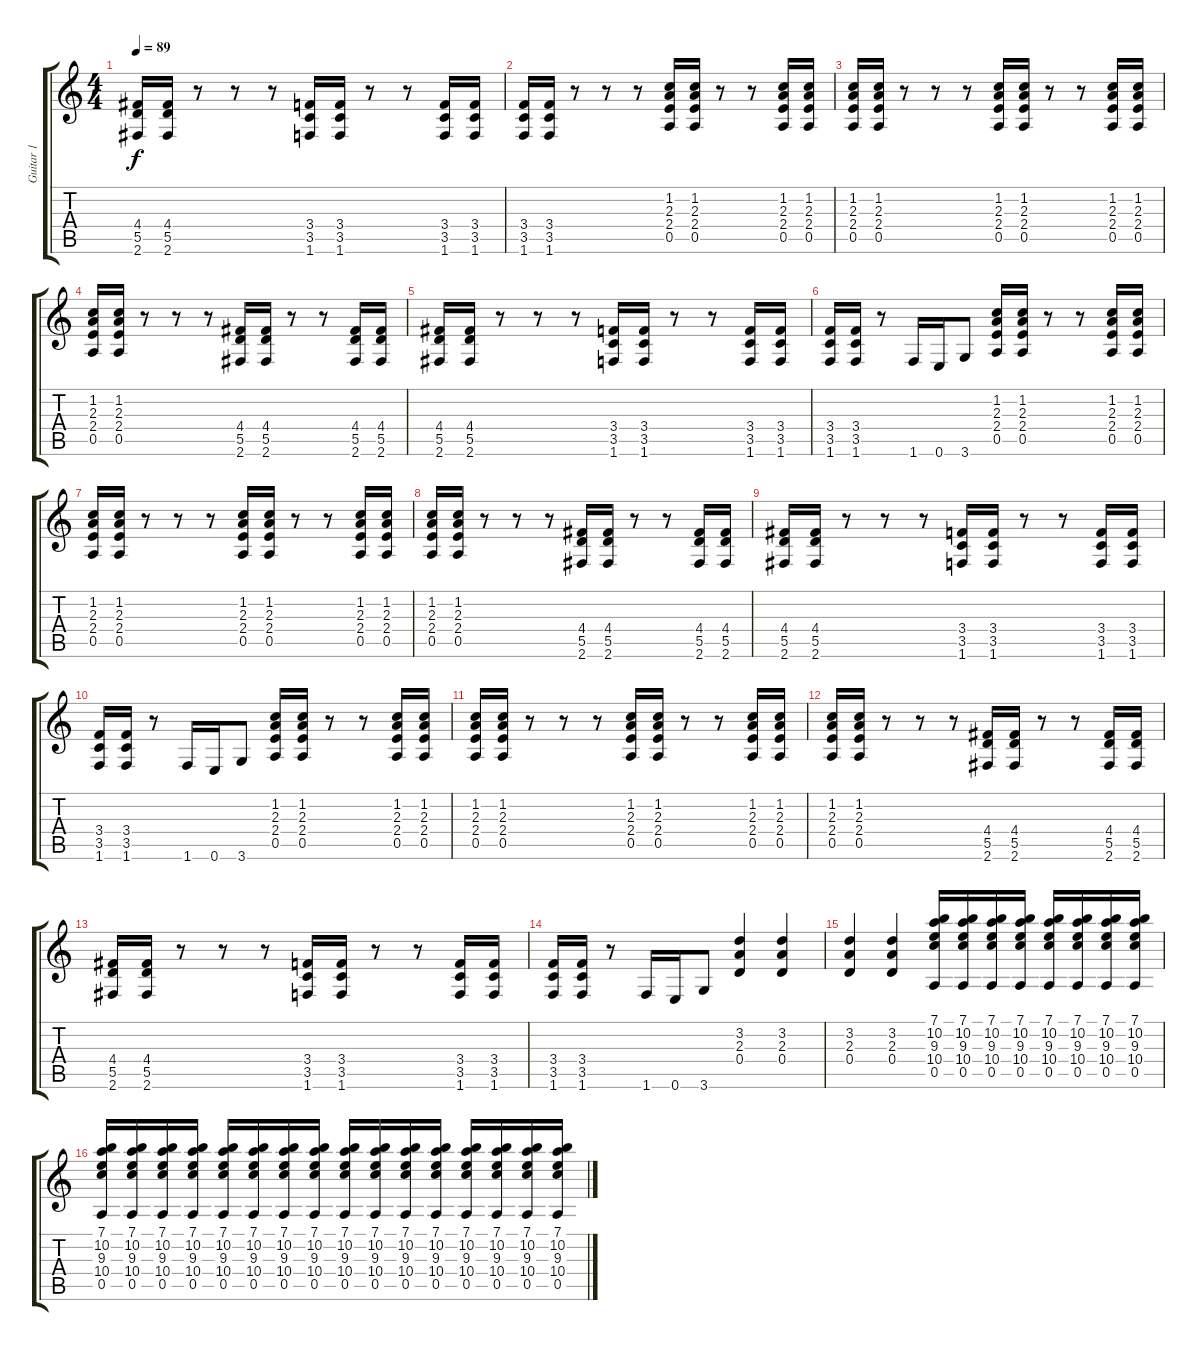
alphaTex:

\track ("Guitar 1" "Guitar 1") {instrument distortionguitar}
\staff {score tabs}
\tuning (E4 B3 G3 D3 A2 E2) {hide}
\ts (4 4)
\tempo 89
\clef g2
\ks c
(4.4 5.5 2.6).16{dy f} (4.4 5.5 2.6).16 r.8 r.8 r.8 (3.4 3.5 1.6).16 (3.4 3.5 1.6).16 r.8 r.8 (3.4 3.5 1.6).16 (3.4 3.5 1.6).16 |
(3.4 3.5 1.6).16 (3.4 3.5 1.6).16 r.8 r.8 r.8 (1.2 2.3 2.4 0.5).16 (1.2 2.3 2.4 0.5).16 r.8 r.8 (1.2 2.3 2.4 0.5).16 (1.2 2.3 2.4 0.5).16 |
(1.2 2.3 2.4 0.5).16 (1.2 2.3 2.4 0.5).16 r.8 r.8 r.8 (1.2 2.3 2.4 0.5).16 (1.2 2.3 2.4 0.5).16 r.8 r.8 (1.2 2.3 2.4 0.5).16 (1.2 2.3 2.4 0.5).16 |
(1.2 2.3 2.4 0.5).16 (1.2 2.3 2.4 0.5).16 r.8 r.8 r.8 (4.4 5.5 2.6).16 (4.4 5.5 2.6).16 r.8 r.8 (4.4 5.5 2.6).16 (4.4 5.5 2.6).16 |
(4.4 5.5 2.6).16 (4.4 5.5 2.6).16 r.8 r.8 r.8 (3.4 3.5 1.6).16 (3.4 3.5 1.6).16 r.8 r.8 (3.4 3.5 1.6).16 (3.4 3.5 1.6).16 |
(3.4 3.5 1.6).16 (3.4 3.5 1.6).16 r.8 1.6.16 0.6.16 3.6.8 (1.2 2.3 2.4 0.5).16 (1.2 2.3 2.4 0.5).16 r.8 r.8 (1.2 2.3 2.4 0.5).16 (1.2 2.3 2.4 0.5).16 |
(1.2 2.3 2.4 0.5).16 (1.2 2.3 2.4 0.5).16 r.8 r.8 r.8 (1.2 2.3 2.4 0.5).16 (1.2 2.3 2.4 0.5).16 r.8 r.8 (1.2 2.3 2.4 0.5).16 (1.2 2.3 2.4 0.5).16 |
(1.2 2.3 2.4 0.5).16 (1.2 2.3 2.4 0.5).16 r.8 r.8 r.8 (4.4 5.5 2.6).16 (4.4 5.5 2.6).16 r.8 r.8 (4.4 5.5 2.6).16 (4.4 5.5 2.6).16 |
(4.4 5.5 2.6).16 (4.4 5.5 2.6).16 r.8 r.8 r.8 (3.4 3.5 1.6).16 (3.4 3.5 1.6).16 r.8 r.8 (3.4 3.5 1.6).16 (3.4 3.5 1.6).16 |
(3.4 3.5 1.6).16 (3.4 3.5 1.6).16 r.8 1.6.16 0.6.16 3.6.8 (1.2 2.3 2.4 0.5).16 (1.2 2.3 2.4 0.5).16 r.8 r.8 (1.2 2.3 2.4 0.5).16 (1.2 2.3 2.4 0.5).16 |
(1.2 2.3 2.4 0.5).16 (1.2 2.3 2.4 0.5).16 r.8 r.8 r.8 (1.2 2.3 2.4 0.5).16 (1.2 2.3 2.4 0.5).16 r.8 r.8 (1.2 2.3 2.4 0.5).16 (1.2 2.3 2.4 0.5).16 |
(1.2 2.3 2.4 0.5).16 (1.2 2.3 2.4 0.5).16 r.8 r.8 r.8 (4.4 5.5 2.6).16 (4.4 5.5 2.6).16 r.8 r.8 (4.4 5.5 2.6).16 (4.4 5.5 2.6).16 |
(4.4 5.5 2.6).16 (4.4 5.5 2.6).16 r.8 r.8 r.8 (3.4 3.5 1.6).16 (3.4 3.5 1.6).16 r.8 r.8 (3.4 3.5 1.6).16 (3.4 3.5 1.6).16 |
(3.4 3.5 1.6).16 (3.4 3.5 1.6).16 r.8 1.6.16 0.6.16 3.6.8 (3.2 2.3 0.4).4 (3.2 2.3 0.4).4 |
(3.2 2.3 0.4).4 (3.2 2.3 0.4).4 (7.1 10.2 9.3 10.4 0.5).16{volume 10} (7.1 10.2 9.3 10.4 0.5).16 (7.1 10.2 9.3 10.4 0.5).16 (7.1 10.2 9.3 10.4 0.5).16 (7.1 10.2 9.3 10.4 0.5).16 (7.1 10.2 9.3 10.4 0.5).16 (7.1 10.2 9.3 10.4 0.5).16 (7.1 10.2 9.3 10.4 0.5).16 |
(7.1 10.2 9.3 10.4 0.5).16 (7.1 10.2 9.3 10.4 0.5).16 (7.1 10.2 9.3 10.4 0.5).16 (7.1 10.2 9.3 10.4 0.5).16 (7.1 10.2 9.3 10.4 0.5).16 (7.1 10.2 9.3 10.4 0.5).16 (7.1 10.2 9.3 10.4 0.5).16 (7.1 10.2 9.3 10.4 0.5).16 (7.1 10.2 9.3 10.4 0.5).16 (7.1 10.2 9.3 10.4 0.5).16 (7.1 10.2 9.3 10.4 0.5).16 (7.1 10.2 9.3 10.4 0.5).16 (7.1 10.2 9.3 10.4 0.5).16 (7.1 10.2 9.3 10.4 0.5).16 (7.1 10.2 9.3 10.4 0.5).16 (7.1 10.2 9.3 10.4 0.5).16
